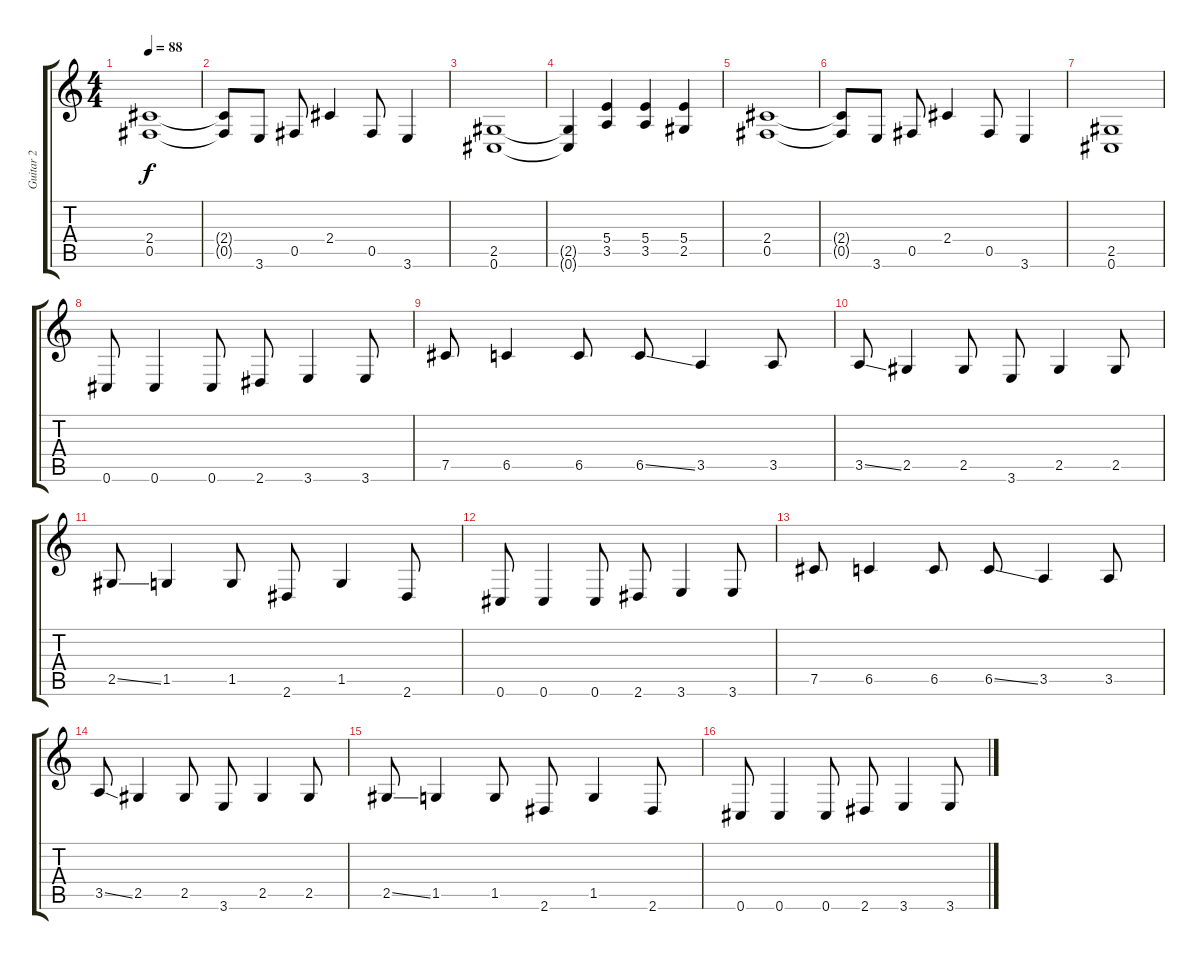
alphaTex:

\track ("Guitar 2" "Guitar 2") {instrument electricguitarclean}
\staff {score tabs}
\tuning (Db4 Ab3 E3 B2 Gb2 Db2) {hide}
\ts (4 4)
\tempo 88
\clef g2
\ks c
(2.4 0.5).1{dy f} |
(2.4{t} 0.5{t}).8 3.6.8 0.5.8 2.4.4 0.5.8 3.6.4 |
(2.5 0.6).1 |
(2.5{t} 0.6{t}).4 (5.4 3.5).4 (5.4 3.5).4 (5.4 2.5).4 |
(2.4 0.5).1 |
(2.4{t} 0.5{t}).8 3.6.8 0.5.8 2.4.4 0.5.8 3.6.4 |
(2.5 0.6).1 |
0.6.8 0.6.4 0.6.8 2.6.8 3.6.4 3.6.8 |
7.5.8 6.5.4 6.5.8 6.5{ss}.8 3.5.4 3.5.8 |
3.5{ss}.8 2.5.4 2.5.8 3.6.8 2.5.4 2.5.8 |
2.5{ss}.8 1.5.4 1.5.8 2.6.8 1.5.4 2.6.8 |
0.6.8 0.6.4 0.6.8 2.6.8 3.6.4 3.6.8 |
7.5.8 6.5.4 6.5.8 6.5{ss}.8 3.5.4 3.5.8 |
3.5{ss}.8 2.5.4 2.5.8 3.6.8 2.5.4 2.5.8 |
2.5{ss}.8 1.5.4 1.5.8 2.6.8 1.5.4 2.6.8 |
0.6.8 0.6.4 0.6.8 2.6.8 3.6.4 3.6.8
